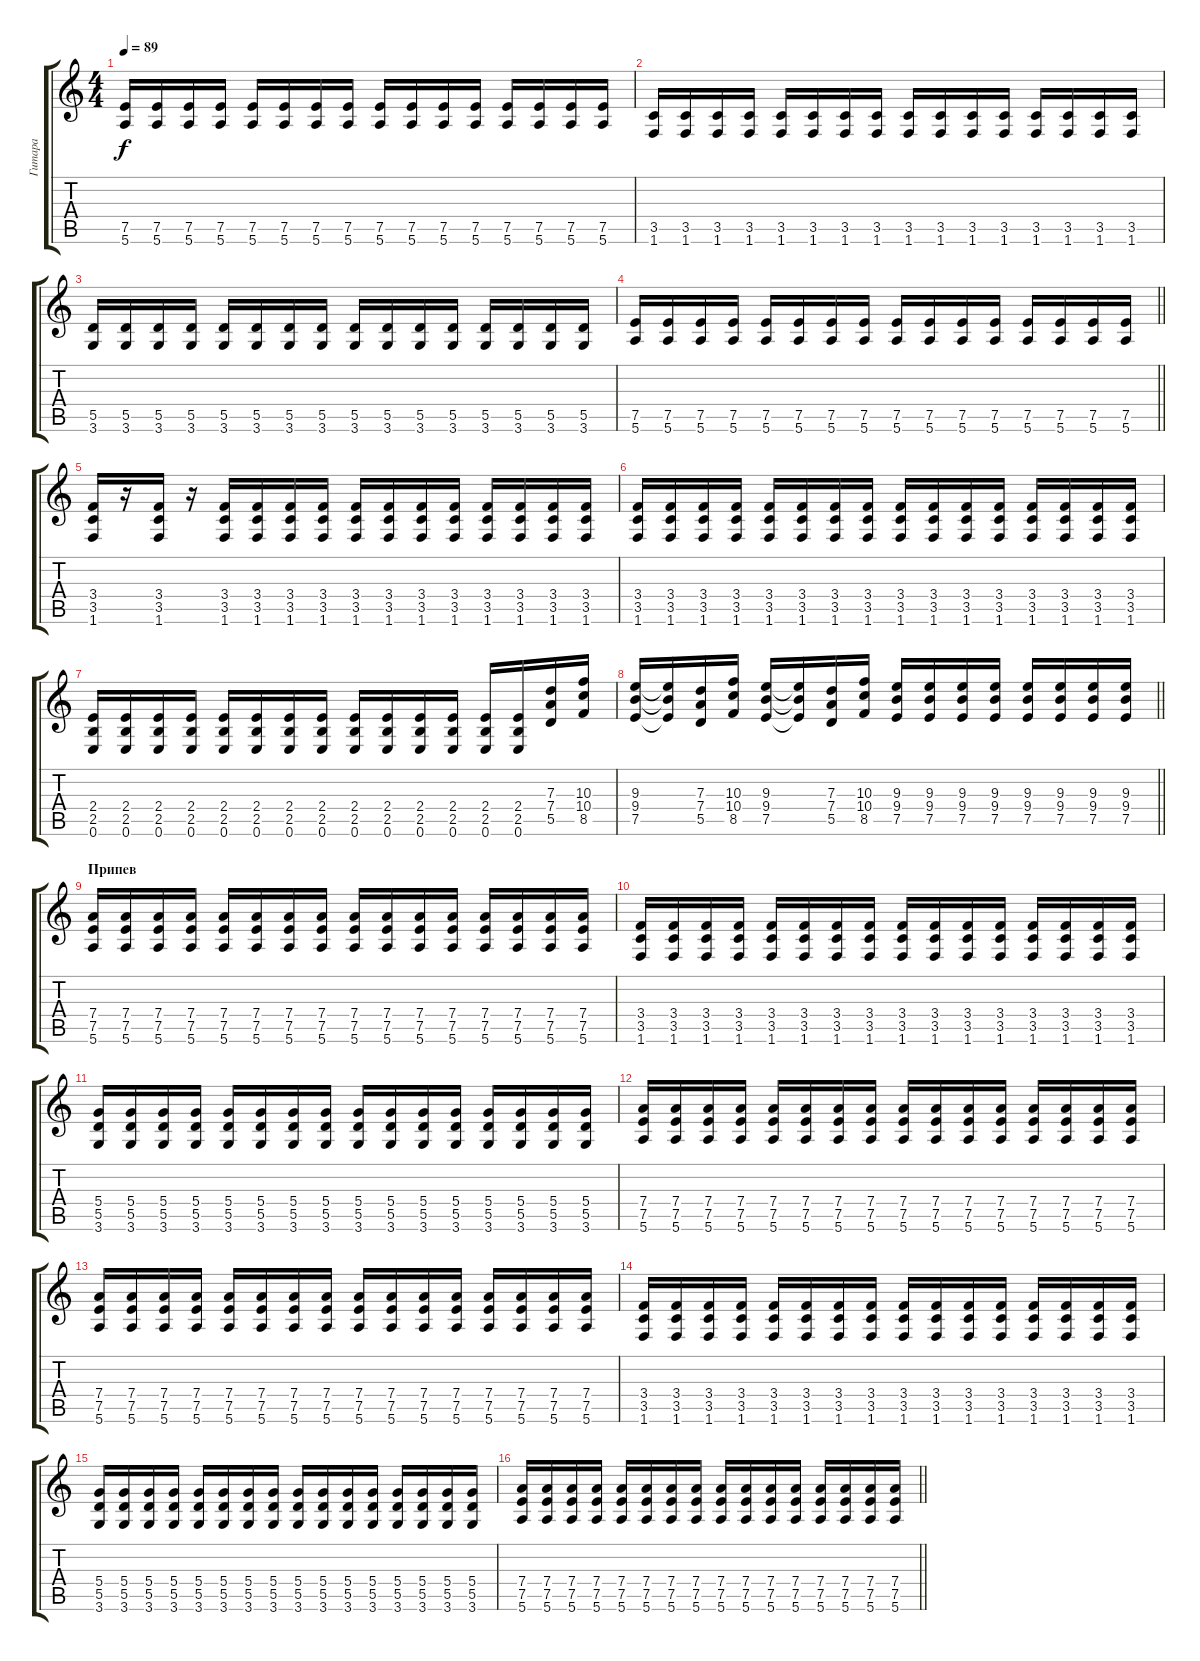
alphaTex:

\track ("Гитара" "Гитара") {instrument distortionguitar}
\staff {score tabs}
\tuning (E4 B3 G3 D3 A2 E2) {hide}
\ts (4 4)
\tempo 89
\clef g2
\ks c
(7.5 5.6).16{dy f} (7.5 5.6).16 (7.5 5.6).16 (7.5 5.6).16 (7.5 5.6).16 (7.5 5.6).16 (7.5 5.6).16 (7.5 5.6).16 (7.5 5.6).16 (7.5 5.6).16 (7.5 5.6).16 (7.5 5.6).16 (7.5 5.6).16 (7.5 5.6).16 (7.5 5.6).16 (7.5 5.6).16 |
(3.5 1.6).16 (3.5 1.6).16 (3.5 1.6).16 (3.5 1.6).16 (3.5 1.6).16 (3.5 1.6).16 (3.5 1.6).16 (3.5 1.6).16 (3.5 1.6).16 (3.5 1.6).16 (3.5 1.6).16 (3.5 1.6).16 (3.5 1.6).16 (3.5 1.6).16 (3.5 1.6).16 (3.5 1.6).16 |
(5.5 3.6).16 (5.5 3.6).16 (5.5 3.6).16 (5.5 3.6).16 (5.5 3.6).16 (5.5 3.6).16 (5.5 3.6).16 (5.5 3.6).16 (5.5 3.6).16 (5.5 3.6).16 (5.5 3.6).16 (5.5 3.6).16 (5.5 3.6).16 (5.5 3.6).16 (5.5 3.6).16 (5.5 3.6).16 |
\barLineRight lightlight
(7.5 5.6).16 (7.5 5.6).16 (7.5 5.6).16 (7.5 5.6).16 (7.5 5.6).16 (7.5 5.6).16 (7.5 5.6).16 (7.5 5.6).16 (7.5 5.6).16 (7.5 5.6).16 (7.5 5.6).16 (7.5 5.6).16 (7.5 5.6).16 (7.5 5.6).16 (7.5 5.6).16 (7.5 5.6).16 |
(3.4 3.5 1.6).16 r.16 (3.4 3.5 1.6).16 r.16 (3.4 3.5 1.6).16 (3.4 3.5 1.6).16 (3.4 3.5 1.6).16 (3.4 3.5 1.6).16 (3.4 3.5 1.6).16 (3.4 3.5 1.6).16 (3.4 3.5 1.6).16 (3.4 3.5 1.6).16 (3.4 3.5 1.6).16 (3.4 3.5 1.6).16 (3.4 3.5 1.6).16 (3.4 3.5 1.6).16 |
(3.4 3.5 1.6).16 (3.4 3.5 1.6).16 (3.4 3.5 1.6).16 (3.4 3.5 1.6).16 (3.4 3.5 1.6).16 (3.4 3.5 1.6).16 (3.4 3.5 1.6).16 (3.4 3.5 1.6).16 (3.4 3.5 1.6).16 (3.4 3.5 1.6).16 (3.4 3.5 1.6).16 (3.4 3.5 1.6).16 (3.4 3.5 1.6).16 (3.4 3.5 1.6).16 (3.4 3.5 1.6).16 (3.4 3.5 1.6).16 |
(2.4 2.5 0.6).16 (2.4 2.5 0.6).16 (2.4 2.5 0.6).16 (2.4 2.5 0.6).16 (2.4 2.5 0.6).16 (2.4 2.5 0.6).16 (2.4 2.5 0.6).16 (2.4 2.5 0.6).16 (2.4 2.5 0.6).16 (2.4 2.5 0.6).16 (2.4 2.5 0.6).16 (2.4 2.5 0.6).16 (2.4 2.5 0.6).16 (2.4 2.5 0.6).16 (7.3 7.4 5.5).16 (10.3 10.4 8.5).16 |
\barLineRight lightlight
(9.3 9.4 7.5).16 (9.3{t} 9.4{t} 7.5{t}).16 (7.3 7.4 5.5).16 (10.3 10.4 8.5).16 (9.3 9.4 7.5).16 (9.3{t} 9.4{t} 7.5{t}).16 (7.3 7.4 5.5).16 (10.3 10.4 8.5).16 (9.3 9.4 7.5).16 (9.3 9.4 7.5).16 (9.3 9.4 7.5).16 (9.3 9.4 7.5).16 (9.3 9.4 7.5).16 (9.3 9.4 7.5).16 (9.3 9.4 7.5).16 (9.3 9.4 7.5).16 |
\section ("" "Припев")
(7.4 7.5 5.6).16 (7.4 7.5 5.6).16 (7.4 7.5 5.6).16 (7.4 7.5 5.6).16 (7.4 7.5 5.6).16 (7.4 7.5 5.6).16 (7.4 7.5 5.6).16 (7.4 7.5 5.6).16 (7.4 7.5 5.6).16 (7.4 7.5 5.6).16 (7.4 7.5 5.6).16 (7.4 7.5 5.6).16 (7.4 7.5 5.6).16 (7.4 7.5 5.6).16 (7.4 7.5 5.6).16 (7.4 7.5 5.6).16 |
(3.4 3.5 1.6).16 (3.4 3.5 1.6).16 (3.4 3.5 1.6).16 (3.4 3.5 1.6).16 (3.4 3.5 1.6).16 (3.4 3.5 1.6).16 (3.4 3.5 1.6).16 (3.4 3.5 1.6).16 (3.4 3.5 1.6).16 (3.4 3.5 1.6).16 (3.4 3.5 1.6).16 (3.4 3.5 1.6).16 (3.4 3.5 1.6).16 (3.4 3.5 1.6).16 (3.4 3.5 1.6).16 (3.4 3.5 1.6).16 |
(5.4 5.5 3.6).16 (5.4 5.5 3.6).16 (5.4 5.5 3.6).16 (5.4 5.5 3.6).16 (5.4 5.5 3.6).16 (5.4 5.5 3.6).16 (5.4 5.5 3.6).16 (5.4 5.5 3.6).16 (5.4 5.5 3.6).16 (5.4 5.5 3.6).16 (5.4 5.5 3.6).16 (5.4 5.5 3.6).16 (5.4 5.5 3.6).16 (5.4 5.5 3.6).16 (5.4 5.5 3.6).16 (5.4 5.5 3.6).16 |
(7.4 7.5 5.6).16 (7.4 7.5 5.6).16 (7.4 7.5 5.6).16 (7.4 7.5 5.6).16 (7.4 7.5 5.6).16 (7.4 7.5 5.6).16 (7.4 7.5 5.6).16 (7.4 7.5 5.6).16 (7.4 7.5 5.6).16 (7.4 7.5 5.6).16 (7.4 7.5 5.6).16 (7.4 7.5 5.6).16 (7.4 7.5 5.6).16 (7.4 7.5 5.6).16 (7.4 7.5 5.6).16 (7.4 7.5 5.6).16 |
(7.4 7.5 5.6).16 (7.4 7.5 5.6).16 (7.4 7.5 5.6).16 (7.4 7.5 5.6).16 (7.4 7.5 5.6).16 (7.4 7.5 5.6).16 (7.4 7.5 5.6).16 (7.4 7.5 5.6).16 (7.4 7.5 5.6).16 (7.4 7.5 5.6).16 (7.4 7.5 5.6).16 (7.4 7.5 5.6).16 (7.4 7.5 5.6).16 (7.4 7.5 5.6).16 (7.4 7.5 5.6).16 (7.4 7.5 5.6).16 |
(3.4 3.5 1.6).16 (3.4 3.5 1.6).16 (3.4 3.5 1.6).16 (3.4 3.5 1.6).16 (3.4 3.5 1.6).16 (3.4 3.5 1.6).16 (3.4 3.5 1.6).16 (3.4 3.5 1.6).16 (3.4 3.5 1.6).16 (3.4 3.5 1.6).16 (3.4 3.5 1.6).16 (3.4 3.5 1.6).16 (3.4 3.5 1.6).16 (3.4 3.5 1.6).16 (3.4 3.5 1.6).16 (3.4 3.5 1.6).16 |
(5.4 5.5 3.6).16 (5.4 5.5 3.6).16 (5.4 5.5 3.6).16 (5.4 5.5 3.6).16 (5.4 5.5 3.6).16 (5.4 5.5 3.6).16 (5.4 5.5 3.6).16 (5.4 5.5 3.6).16 (5.4 5.5 3.6).16 (5.4 5.5 3.6).16 (5.4 5.5 3.6).16 (5.4 5.5 3.6).16 (5.4 5.5 3.6).16 (5.4 5.5 3.6).16 (5.4 5.5 3.6).16 (5.4 5.5 3.6).16 |
\barLineRight lightlight
(7.4 7.5 5.6).16 (7.4 7.5 5.6).16 (7.4 7.5 5.6).16 (7.4 7.5 5.6).16 (7.4 7.5 5.6).16 (7.4 7.5 5.6).16 (7.4 7.5 5.6).16 (7.4 7.5 5.6).16 (7.4 7.5 5.6).16 (7.4 7.5 5.6).16 (7.4 7.5 5.6).16 (7.4 7.5 5.6).16 (7.4 7.5 5.6).16 (7.4 7.5 5.6).16 (7.4 7.5 5.6).16 (7.4 7.5 5.6).16
